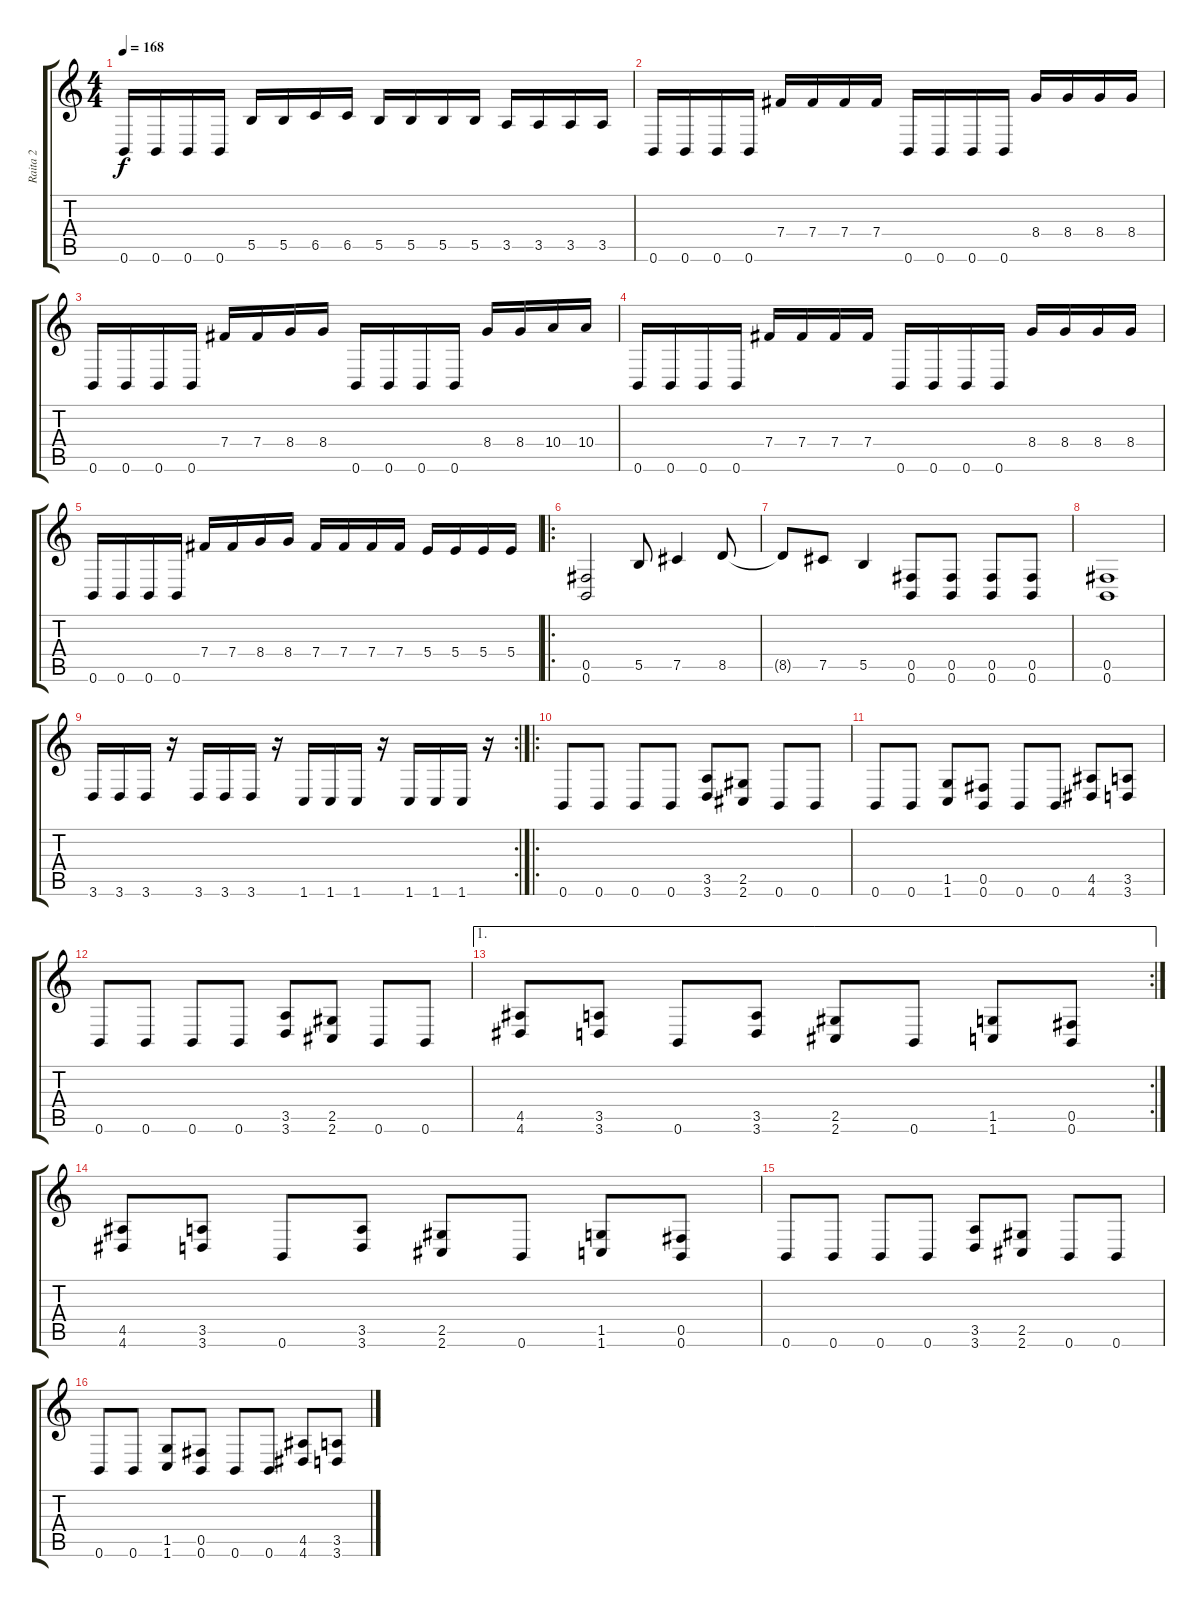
\track ("Raita 2" "Raita 2") {instrument distortionguitar}
\staff {score tabs}
\tuning (Db4 Ab3 E3 B2 Gb2 B1) {hide}
\ts (4 4)
\tempo 168
\clef g2
\ks c
0.6.16{dy f} 0.6.16 0.6.16 0.6.16 5.5.16 5.5.16 6.5.16 6.5.16 5.5.16 5.5.16 5.5.16 5.5.16 3.5.16 3.5.16 3.5.16 3.5.16 |
0.6.16 0.6.16 0.6.16 0.6.16 7.4.16 7.4.16 7.4.16 7.4.16 0.6.16 0.6.16 0.6.16 0.6.16 8.4.16 8.4.16 8.4.16 8.4.16 |
0.6.16 0.6.16 0.6.16 0.6.16 7.4.16 7.4.16 8.4.16 8.4.16 0.6.16 0.6.16 0.6.16 0.6.16 8.4.16 8.4.16 10.4.16 10.4.16 |
0.6.16 0.6.16 0.6.16 0.6.16 7.4.16 7.4.16 7.4.16 7.4.16 0.6.16 0.6.16 0.6.16 0.6.16 8.4.16 8.4.16 8.4.16 8.4.16 |
0.6.16 0.6.16 0.6.16 0.6.16 7.4.16 7.4.16 8.4.16 8.4.16 7.4.16 7.4.16 7.4.16 7.4.16 5.4.16 5.4.16 5.4.16 5.4.16 |
\ro
(0.5 0.6).2 5.5.8 7.5.4 8.5.8 |
8.5{t}.8 7.5.8 5.5.4 (0.5 0.6).8 (0.5 0.6).8 (0.5 0.6).8 (0.5 0.6).8 |
(0.5 0.6).1 |
\rc 2
3.6.16 3.6.16 3.6.16 r.16 3.6.16 3.6.16 3.6.16 r.16 1.6.16 1.6.16 1.6.16 r.16 1.6.16 1.6.16 1.6.16 r.16 |
\ro
0.6.8 0.6.8 0.6.8 0.6.8 (3.5 3.6).8 (2.5 2.6).8 0.6.8 0.6.8 |
0.6.8 0.6.8 (1.5 1.6).8 (0.5 0.6).8 0.6.8 0.6.8 (4.5 4.6).8 (3.5 3.6).8 |
0.6.8 0.6.8 0.6.8 0.6.8 (3.5 3.6).8 (2.5 2.6).8 0.6.8 0.6.8 |
\ae 1
\rc 2
(4.5 4.6).8 (3.5 3.6).8 0.6.8 (3.5 3.6).8 (2.5 2.6).8 0.6.8 (1.5 1.6).8 (0.5 0.6).8 |
(4.5 4.6).8 (3.5 3.6).8 0.6.8 (3.5 3.6).8 (2.5 2.6).8 0.6.8 (1.5 1.6).8 (0.5 0.6).8 |
0.6.8 0.6.8 0.6.8 0.6.8 (3.5 3.6).8 (2.5 2.6).8 0.6.8 0.6.8 |
0.6.8 0.6.8 (1.5 1.6).8 (0.5 0.6).8 0.6.8 0.6.8 (4.5 4.6).8 (3.5 3.6).8
